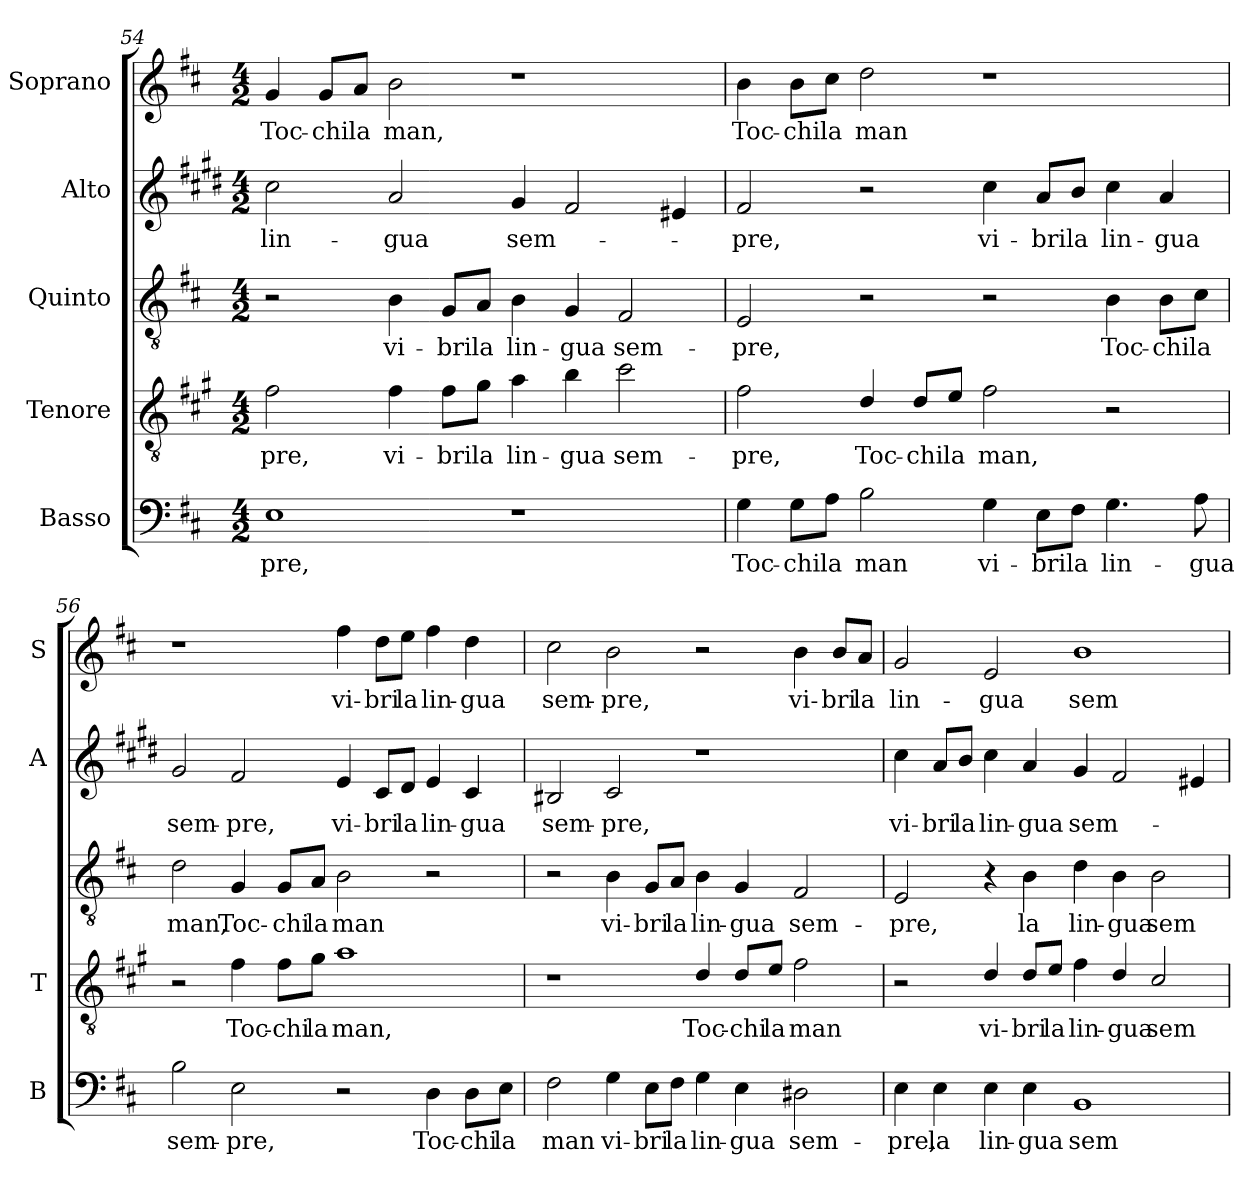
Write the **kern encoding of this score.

**kern	**text	**kern	**text	**kern	**text	**kern	**text	**kern	**text
*part5	*part5	*part4	*part4	*part3	*part3	*part2	*part2	*part1	*part1
*staff5	*staff5	*staff4	*staff4	*staff3	*staff3	*staff2	*staff2	*staff1	*staff1
*I"Basso	*	*I"Tenore	*	*I"Quinto	*	*I"Alto	*	*I"Soprano	*
*I'B	*	*I'T	*	*	*	*I'A	*	*I'S	*
*clefF4	*	*clefGv2	*	*clefGv2	*	*clefG2	*	*clefG2	*
*	*	*ITrd4c7	*	*	*	*ITrd1c2	*	*	*
*k[f#c#]	*	*k[f#c#]	*	*k[f#c#]	*	*k[f#c#]	*	*k[f#c#]	*
*D:	*	*D:	*	*D:	*	*D:	*	*D:	*
*M4/2	*	*M4/2	*	*M4/2	*	*M4/2	*	*M4/2	*
=54	=54	=54	=54	=54	=54	=54	=54	=54	=54
!	!LO:LY:b	!	!LO:LY:b	!	!	!	!LO:LY:b	!	!LO:LY:b
1E	-pre,	2B\	-pre,	2r	.	2b\	lin-	4g/	Toc-
!	!	!	!	!	!	!	!	!	!LO:LY:b
.	.	.	.	.	.	.	.	8g/L	-chi
!	!	!	!	!	!	!	!	!	!LO:LY:b
.	.	.	.	.	.	.	.	8a/J	la
!	!	!	!LO:LY:b	!	!LO:LY:b	!	!LO:LY:b	!	!LO:LY:b
.	.	4B\	vi-	4B\	vi-	2g/	-gua	2b\	man,
!	!	!	!LO:LY:b	!	!LO:LY:b	!	!	!	!
.	.	8B\L	-bri	8G/L	-bri	.	.	.	.
!	!	!	!LO:LY:b	!	!LO:LY:b	!	!	!	!
.	.	8c#\J	la	8A/J	la	.	.	.	.
!	!	!	!LO:LY:b	!	!LO:LY:b	!	!LO:LY:b	!	!
1r	.	4d\	lin-	4B\	lin-	4f#/	sem-	1r	.
!	!	!	!LO:LY:b	!	!LO:LY:b	!	!	!	!
.	.	4e\	-gua	4G/	-gua	2e/	.	.	.
!	!	!	!LO:LY:b	!	!LO:LY:b	!	!	!	!
.	.	2f#\	sem-	2F#/	sem-	.	.	.	.
.	.	.	.	.	.	4d#X/	.	.	.
=55	=55	=55	=55	=55	=55	=55	=55	=55	=55
!	!LO:LY:b	!	!LO:LY:b	!	!LO:LY:b	!	!LO:LY:b	!	!LO:LY:b
4G\	Toc-	2B\	-pre,	2E/	-pre,	2e/	-pre,	4b\	Toc-
!	!LO:LY:b	!	!	!	!	!	!	!	!LO:LY:b
8G\L	-chi	.	.	.	.	.	.	8b\L	-chi
!	!LO:LY:b	!	!	!	!	!	!	!	!LO:LY:b
8A\J	la	.	.	.	.	.	.	8cc#\J	la
!	!LO:LY:b	!	!LO:LY:b	!	!	!	!	!	!LO:LY:b
2B\	man	4G/	Toc-	2r	.	2r	.	2dd\	man
!	!	!	!LO:LY:b	!	!	!	!	!	!
.	.	8G/L	-chi	.	.	.	.	.	.
!	!	!	!LO:LY:b	!	!	!	!	!	!
.	.	8A/J	la	.	.	.	.	.	.
!	!LO:LY:b	!	!LO:LY:b	!	!	!	!LO:LY:b	!	!
4G\	vi-	2B\	man,	2r	.	4b\	vi-	1r	.
!	!LO:LY:b	!	!	!	!	!	!LO:LY:b	!	!
8E\L	-bri	.	.	.	.	8g/L	-bri	.	.
!	!LO:LY:b	!	!	!	!	!	!LO:LY:b	!	!
8F#\J	la	.	.	.	.	8a/J	la	.	.
!	!LO:LY:b	!	!	!	!LO:LY:b	!	!LO:LY:b	!	!
4.G\	lin-	2r	.	4B\	Toc-	4b\	lin-	.	.
!	!	!	!	!	!LO:LY:b	!	!LO:LY:b	!	!
.	.	.	.	8B\L	-chi	4g/	-gua	.	.
!	!LO:LY:b	!	!	!	!LO:LY:b	!	!	!	!
8A\	-gua	.	.	8c#\J	la	.	.	.	.
!!LO:LB:g=z
=56	=56	=56	=56	=56	=56	=56	=56	=56	=56
!	!LO:LY:b	!	!	!	!LO:LY:b	!	!LO:LY:b	!	!
2B\	sem-	2r	.	2d\	man,	2f#/	sem-	1r	.
!	!LO:LY:b	!	!LO:LY:b	!	!LO:LY:b	!	!LO:LY:b	!	!
2E\	-pre,	4B\	Toc-	4G/	Toc-	2e/	-pre,	.	.
!	!	!	!LO:LY:b	!	!LO:LY:b	!	!	!	!
.	.	8B\L	-chi	8G/L	-chi	.	.	.	.
!	!	!	!LO:LY:b	!	!LO:LY:b	!	!	!	!
.	.	8c#\J	la	8A/J	la	.	.	.	.
!	!	!	!LO:LY:b	!	!LO:LY:b	!	!LO:LY:b	!	!LO:LY:b
2r	.	1d	man,	2B\	man	4d/	vi-	4ff#\	vi-
!	!	!	!	!	!	!	!LO:LY:b	!	!LO:LY:b
.	.	.	.	.	.	8B/L	-bri	8dd\L	-bri
!	!	!	!	!	!	!	!LO:LY:b	!	!LO:LY:b
.	.	.	.	.	.	8c#/J	la	8ee\J	la
!	!LO:LY:b	!	!	!	!	!	!LO:LY:b	!	!LO:LY:b
4D\	Toc-	.	.	2r	.	4d/	lin-	4ff#\	lin-
!	!LO:LY:b	!	!	!	!	!	!LO:LY:b	!	!LO:LY:b
8D\L	-chi	.	.	.	.	4B/	-gua	4dd\	-gua
!	!LO:LY:b	!	!	!	!	!	!	!	!
8E\J	la	.	.	.	.	.	.	.	.
=57	=57	=57	=57	=57	=57	=57	=57	=57	=57
!	!LO:LY:b	!	!	!	!	!	!LO:LY:b	!	!LO:LY:b
2F#\	man	1r	.	2r	.	2A#X/	sem-	2cc#\	sem-
!	!LO:LY:b	!	!	!	!LO:LY:b	!	!LO:LY:b	!	!LO:LY:b
4G\	vi-	.	.	4B\	vi-	2B/	-pre,	2b\	-pre,
!	!LO:LY:b	!	!	!	!LO:LY:b	!	!	!	!
8E\L	-bri	.	.	8G/L	-bri	.	.	.	.
!	!LO:LY:b	!	!	!	!LO:LY:b	!	!	!	!
8F#\J	la	.	.	8A/J	la	.	.	.	.
!	!LO:LY:b	!	!LO:LY:b	!	!LO:LY:b	!	!	!	!
4G\	lin-	4G/	Toc-	4B\	lin-	1r	.	2r	.
!	!LO:LY:b	!	!LO:LY:b	!	!LO:LY:b	!	!	!	!
4E\	-gua	8G/L	-chi	4G/	-gua	.	.	.	.
!	!	!	!LO:LY:b	!	!	!	!	!	!
.	.	8A/J	la	.	.	.	.	.	.
!	!LO:LY:b	!	!LO:LY:b	!	!LO:LY:b	!	!	!	!LO:LY:b
2D#X\	sem-	2B\	man	2F#/	sem-	.	.	4b\	vi-
!	!	!	!	!	!	!	!	!	!LO:LY:b
.	.	.	.	.	.	.	.	8b/L	-bri
!	!	!	!	!	!	!	!	!	!LO:LY:b
.	.	.	.	.	.	.	.	8a/J	la
=58	=58	=58	=58	=58	=58	=58	=58	=58	=58
!	!LO:LY:b	!	!	!	!LO:LY:b	!	!LO:LY:b	!	!LO:LY:b
4E\	-pre,	2r	.	2E/	-pre,	4b\	vi-	2g/	lin-
!	!LO:LY:b	!	!	!	!	!	!LO:LY:b	!	!
4E\	la	.	.	.	.	8g/L	-bri	.	.
!	!	!	!	!	!	!	!LO:LY:b	!	!
.	.	.	.	.	.	8a/J	la	.	.
!	!LO:LY:b	!	!LO:LY:b	!	!	!	!LO:LY:b	!	!LO:LY:b
4E\	lin-	4G/	vi-	4r	.	4b\	lin-	2e/	-gua
!	!LO:LY:b	!	!LO:LY:b	!	!LO:LY:b	!	!LO:LY:b	!	!
4E\	-gua	8G/L	-bri	4B\	la	4g/	-gua	.	.
!	!	!	!LO:LY:b	!	!	!	!	!	!
.	.	8A/J	la	.	.	.	.	.	.
!	!LO:LY:b	!	!LO:LY:b	!	!LO:LY:b	!	!LO:LY:b	!	!LO:LY:b
1BB	sem-	4B\	lin-	4d\	lin-	4f#/	sem-	1b	sem-
!	!	!	!LO:LY:b	!	!LO:LY:b	!	!	!	!
.	.	4G/	-gua	4B\	-gua	2e/	.	.	.
!	!	!	!LO:LY:b	!	!LO:LY:b	!	!	!	!
.	.	2F#/	sem-	2B\	sem-	.	.	.	.
.	.	.	.	.	.	4d#X/	.	.	.
=	=	=	=	=	=	=	=	=	=
*-	*-	*-	*-	*-	*-	*-	*-	*-	*-
